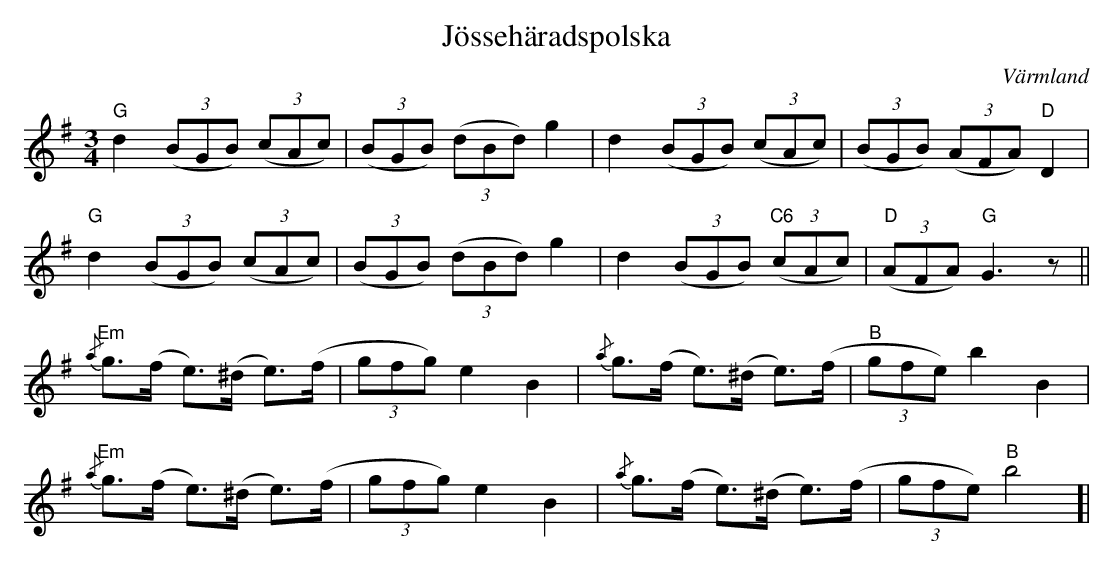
X:1
T:Jössehäradspolska
O:Värmland
M:3/4
L:1/8
K:G
"G"d2 (3(BGB) (3(cAc)|(3(BGB) (3(dBd) g2|d2 (3(BGB) (3(cAc)|(3(BGB) (3(AFA) "D"D2|
"G"d2 (3(BGB) (3(cAc)|(3(BGB) (3(dBd) g2|d2 (3(BGB) "C6"(3(cAc)|"D"(3(AFA) "G"G3z||
"Em"{/a}g>(f e>)(^d e>)(f|(3gfg) e2 B2|{/a}g>(f e>)(^d e>)(f|"B"(3gfe) b2 B2|
"Em"{/a}g>(f e>)(^d e>)(f|(3gfg) e2 B2|{/a}g>(f e>)(^d e>)(f|(3gfe) "B"b4]|
